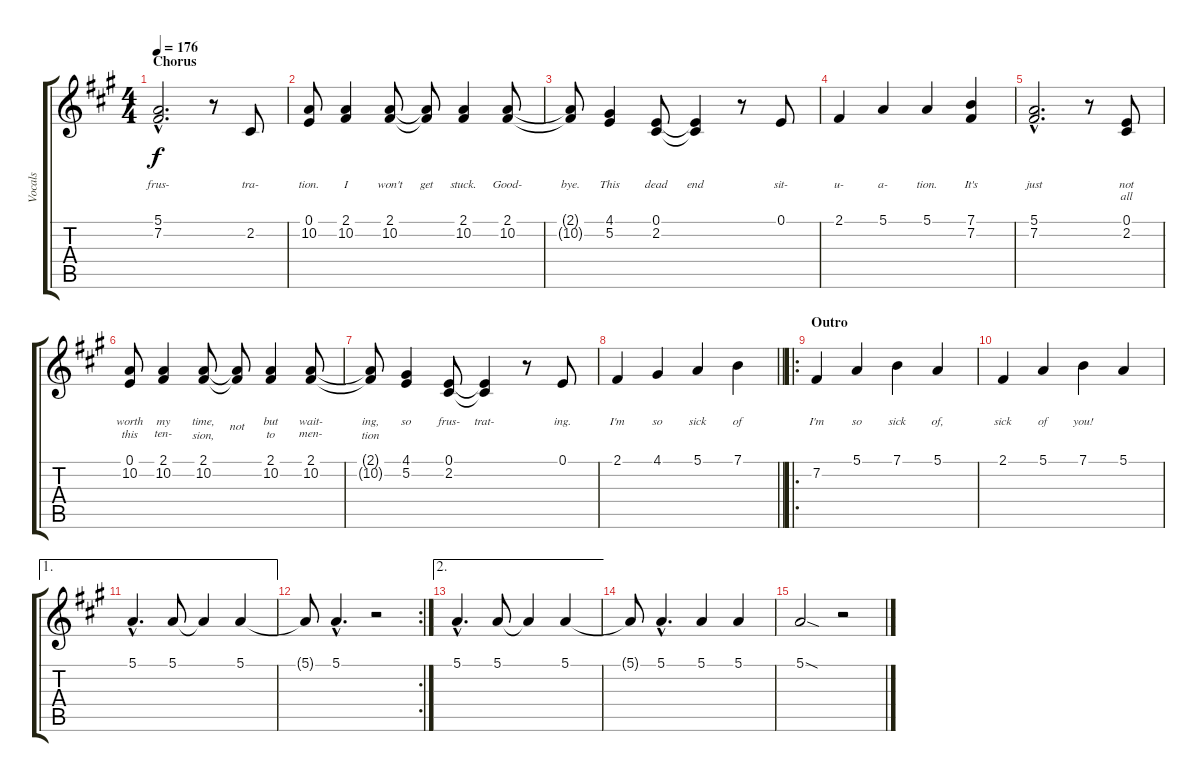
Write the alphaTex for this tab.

\track ("Vocals" "Vocals") {instrument lead2sawtooth}
\staff {score tabs}
\tuning (E4 B3 G3 D3 A2 E2) {hide}
\ts (4 4)
\section ("" "Chorus")
\tempo 176
\clef g2
\ks a
(5.1{hac} 7.2{hac}).2{d lyrics (0 "") lyrics (1 "") lyrics (2 "frus-") lyrics (3 "") lyrics (4 "") dy f} r.8 2.2.8{lyrics (0 "") lyrics (1 "") lyrics (2 "tra-") lyrics (3 "") lyrics (4 "")} |
(0.1 10.2).8{lyrics (0 "") lyrics (1 "") lyrics (2 "tion.") lyrics (3 "") lyrics (4 "")} (2.1 10.2).4{lyrics (0 "") lyrics (1 "") lyrics (2 "I") lyrics (3 "") lyrics (4 "")} (2.1 10.2).8{lyrics (0 "") lyrics (1 "") lyrics (2 "won't") lyrics (3 "") lyrics (4 "")} (2.1{t} 10.2{t}).8{lyrics (0 "") lyrics (1 "") lyrics (2 "get") lyrics (3 "") lyrics (4 "")} (2.1 10.2).4{lyrics (0 "") lyrics (1 "") lyrics (2 "stuck.") lyrics (3 "") lyrics (4 "")} (2.1 10.2).8{lyrics (0 "") lyrics (1 "") lyrics (2 "Good-") lyrics (3 "") lyrics (4 "")} |
(2.1{t} 10.2{t}).8{lyrics (0 "") lyrics (1 "") lyrics (2 "bye.") lyrics (3 "") lyrics (4 "")} (4.1 5.2).4{lyrics (0 "") lyrics (1 "") lyrics (2 "This") lyrics (3 "") lyrics (4 "")} (0.1 2.2).8{lyrics (0 "") lyrics (1 "") lyrics (2 "dead") lyrics (3 "") lyrics (4 "")} (0.1{t} 2.2{t}).4{lyrics (0 "") lyrics (1 "") lyrics (2 "end") lyrics (3 "") lyrics (4 "")} r.8 0.1.8{lyrics (0 "") lyrics (1 "") lyrics (2 "sit-") lyrics (3 "") lyrics (4 "")} |
2.1.4{lyrics (0 "") lyrics (1 "") lyrics (2 "u-") lyrics (3 "") lyrics (4 "")} 5.1.4{lyrics (0 "") lyrics (1 "") lyrics (2 "a-") lyrics (3 "") lyrics (4 "")} 5.1.4{lyrics (0 "") lyrics (1 "") lyrics (2 "tion.") lyrics (3 "") lyrics (4 "")} (7.1 7.2).4{lyrics (0 "") lyrics (1 "") lyrics (2 "It's") lyrics (3 "") lyrics (4 "")} |
(5.1{hac} 7.2{hac}).2{d lyrics (0 "") lyrics (1 "") lyrics (2 "just") lyrics (3 "") lyrics (4 "")} r.8 (0.1 2.2).8{lyrics (0 "") lyrics (1 "") lyrics (2 "not") lyrics (3 "all") lyrics (4 "")} |
(0.1 10.2).8{lyrics (0 "") lyrics (1 "") lyrics (2 "worth") lyrics (3 "this") lyrics (4 "")} (2.1 10.2).4{lyrics (0 "") lyrics (1 "") lyrics (2 "my") lyrics (3 "ten-") lyrics (4 "")} (2.1 10.2).8{lyrics (0 "") lyrics (1 "") lyrics (2 "time,") lyrics (3 "sion,") lyrics (4 "")} (2.1{t} 10.2{t}).8{lyrics (0 "") lyrics (1 "") lyrics (2 "") lyrics (3 "not") lyrics (4 "")} (2.1 10.2).4{lyrics (0 "") lyrics (1 "") lyrics (2 "but") lyrics (3 "to") lyrics (4 "")} (2.1 10.2).8{lyrics (0 "") lyrics (1 "") lyrics (2 "wait-") lyrics (3 "men-") lyrics (4 "")} |
(2.1{t} 10.2{t}).8{lyrics (0 "") lyrics (1 "") lyrics (2 "ing,") lyrics (3 "tion") lyrics (4 "")} (4.1 5.2).4{lyrics (0 "") lyrics (1 "") lyrics (2 "so") lyrics (3 "") lyrics (4 "")} (0.1 2.2).8{lyrics (0 "") lyrics (1 "") lyrics (2 "frus-") lyrics (3 "") lyrics (4 "")} (0.1{t} 2.2{t}).4{lyrics (0 "") lyrics (1 "") lyrics (2 "trat-") lyrics (3 "") lyrics (4 "")} r.8 0.1.8{lyrics (0 "") lyrics (1 "") lyrics (2 "ing.") lyrics (3 "") lyrics (4 "")} |
\barLineRight lightlight
2.1.4{lyrics (0 "") lyrics (1 "") lyrics (2 "I'm") lyrics (3 "") lyrics (4 "")} 4.1.4{lyrics (0 "") lyrics (1 "") lyrics (2 "so") lyrics (3 "") lyrics (4 "")} 5.1.4{lyrics (0 "") lyrics (1 "") lyrics (2 "sick") lyrics (3 "") lyrics (4 "")} 7.1.4{lyrics (0 "") lyrics (1 "") lyrics (2 "of") lyrics (3 "") lyrics (4 "")} |
\ro
\section ("" "Outro")
7.2.4{lyrics (0 "") lyrics (1 "") lyrics (2 "I'm") lyrics (3 "") lyrics (4 "")} 5.1.4{lyrics (0 "") lyrics (1 "") lyrics (2 "so") lyrics (3 "") lyrics (4 "")} 7.1.4{lyrics (0 "") lyrics (1 "") lyrics (2 "sick") lyrics (3 "") lyrics (4 "")} 5.1.4{lyrics (0 "") lyrics (1 "") lyrics (2 "of,") lyrics (3 "") lyrics (4 "")} |
2.1.4{lyrics (0 "") lyrics (1 "") lyrics (2 "sick") lyrics (3 "") lyrics (4 "")} 5.1.4{lyrics (0 "") lyrics (1 "") lyrics (2 "of") lyrics (3 "") lyrics (4 "")} 7.1.4{lyrics (0 "") lyrics (1 "") lyrics (2 "you!") lyrics (3 "") lyrics (4 "")} 5.1.4 |
\ae 1
5.1{hac}.4{d} 5.1.8 5.1{t}.4 5.1.4 |
\rc 2
5.1{t}.8 5.1{hac}.4{d} r.2 |
\ae 2
5.1{hac}.4{d} 5.1.8 5.1{t}.4 5.1.4 |
5.1{t}.8 5.1{hac}.4{d} 5.1.4 5.1.4 |
5.1{sod}.2 r.2
